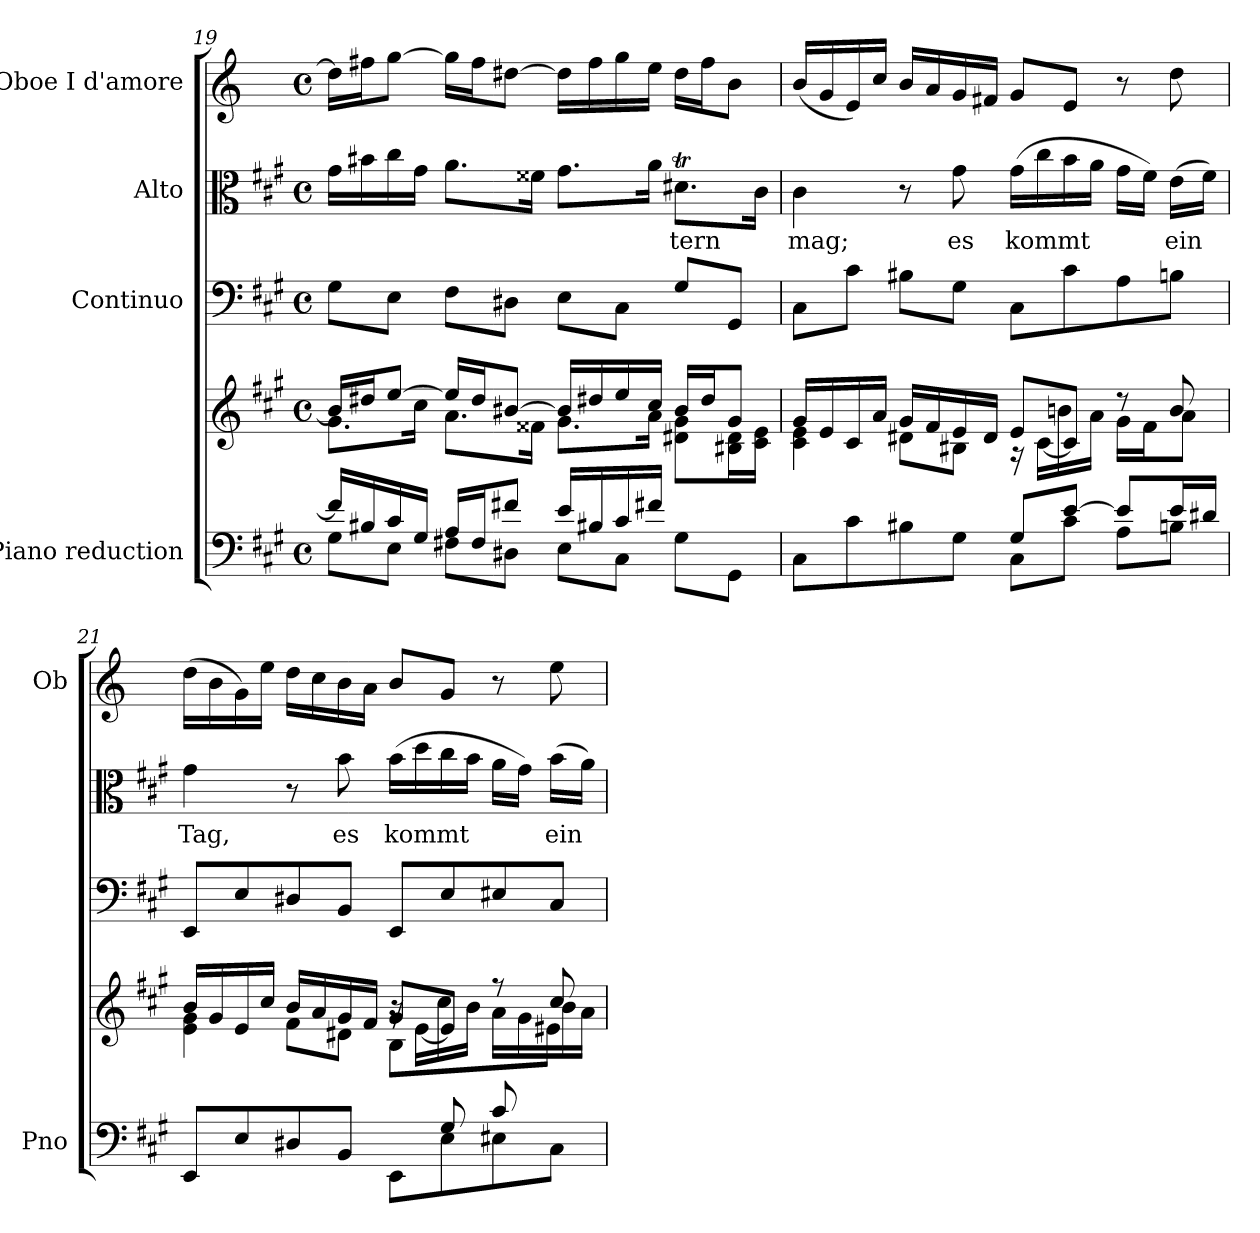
**kern	**kern	**kern	**kern	**text	**kern
*part4	*part4	*part3	*part2	*part2	*part1
*staff5	*staff4	*staff3	*staff2	*staff2	*staff1
*I"Piano reduction	*	*I"Continuo	*I"Alto	*	*I"Oboe I d'amore
*I'Pno	*	*	*	*	*I'Ob
*clefF4	*clefG2	*clefF4	*clefC3	*	*clefG2
*	*	*	*	*	*ITrd2c3
*k[f#c#g#]	*k[f#c#g#]	*k[f#c#g#]	*k[f#c#g#]	*	*k[f#c#g#]
*M4/4	*M4/4	*M4/4	*M4/4	*	*M4/4
*met(c)	*met(c)	*met(c)	*met(c)	*	*met(c)
=19	=19	=19	=19	=19	=19
*^	*^	*	*	*	*
16f#/LL]	8G#\L	16b#/LL]	8.g#\L	8G#\L	16g#\LL	.	16b#\LL]
16B#X/	.	16dd#X/J	.	.	16b#X\	.	16dd#X\J
16c#/	8E\J	[8ee/J	.	8E\J	16cc#\	.	[8ee\J
16G#/JJ	.	.	16cc#\Jk	.	16g#\JJ	.	.
16A/LL	8F#X\L	16ee/LL]	8.a\L	8F#\L	8.a\L	.	16ee\LL]
16F#/J	.	16dd#/J	.	.	.	.	16dd#\J
8f#X/J	8D#X\J	[8b#X/J	.	8D#X\J	.	.	[8b#X\J
.	.	.	16f##X\Jk	.	16f##X\Jk	.	.
16e/LL	8E\L	16b#/LL]	8.g#\L	8E\L	8.g#\L	.	16b#\LL]
16B#X/	.	16dd#X/	.	.	.	.	16dd#\
16c#/	8C#\J	16ee/	.	8C#\J	.	.	16ee\
16f#X/JJ	.	16cc#/JJ	16a\Jk	.	16a\Jk	.	16cc#\JJ
!	!	!	!	!	!	!LO:LY:b	!
4ryy	8G#\L	16b#/LL	8d#X\ 8g#\L	8G#/L	8.d#Xt\L	-tern	16b#\LL
.	.	16dd#/J	.	.	.	.	16dd#\J
.	8GG#\J	8g#/J	16B#X\ 16d#\L	8GG#/J	.	.	8g#\J
.	.	.	16c#\ 16e\JJ	.	16c#\Jk	.	.
!!LO:LB:g=z
=20	=20	=20	=20	=20	=20	=20	=20
!	!	!	!	!	!	!LO:LY:b	!
2ryy	8C#\L	16g#/LL	4c#\ 4e\	8C#\L	4c#\	mag;	(16g#/LL
.	.	16e/	.	.	.	.	16e/
.	8c#\	16c#/	.	8c#\J	.	.	16c#/)
.	.	16a/JJ	.	.	.	.	16a/JJ
.	8B#X\	16g#/LL	8d#X\L	8B#X\L	8r	.	16g#/LL
.	.	16f#/	.	.	.	.	16f#/
!	!	!	!	!	!	!LO:LY:b	!
.	8G#\J	16e/	8B#X\J	8G#\J	8g#\	es	16e/
.	.	16d#/JJ	.	.	.	.	16d#X/JJ
!	!	!	!	!	!	!LO:LY:b	!
8G#/L	8C#\L	8e/L	16r	8C#\L	(16g#\LL	kommt	8e/L
.	.	.	[>16c#\LL	.	16cc#\	.	.
[8e/J	8c#\J	8c#/J]	16bn\	8c#\	16b\	.	8c#/J
.	.	.	16a\JJ	.	16a\JJ	.	.
8e/L]	8A\L	8r	16g#\LL	8A\	16g#\LL	.	8r
.	.	.	16f#\J	.	16f#\JJ)	.	.
!	!	!	!	!	!	!LO:LY:b	!
16e/L	8Bn\J	8b/	8a\J	8Bn\J	(16e\LL	ein	8b\
16d#X/JJ	.	.	.	.	16f#\JJ)	.	.
=21	=21	=21	=21	=21	=21	=21	=21
*	*	*	*^	*	*	*	*
!	!	!	!	!	!	!	!LO:LY:b	!
8EE/L	2ryy	16b/LL	4e\ 4g#\	2ryy	8EE/L	4g#\	Tag,	(16b\LL
.	.	16g#/	.	.	.	.	.	16g#\
8E/	.	16e/	.	.	8E/	.	.	16e\)
.	.	16cc#/JJ	.	.	.	.	.	16cc#\JJ
8D#X/	.	16b/LL	8f#\L	.	8D#X/	8r	.	16b\LL
.	.	16a/	.	.	.	.	.	16a\
!	!	!	!	!	!	!	!LO:LY:b	!
8BB/J	.	16g#/	8d#X\J	.	8BB/J	8b\	es	16g#\
.	.	16f#/JJ	.	.	.	.	.	16f#\JJ
!	!	!	!	!	!	!	!LO:LY:b	!
8ryy	8EE\L	8g#/L	16r	8B\L	8EE/L	(16b\LL	kommt	8g#/L
.	.	.	[16e\LL	.	.	16dd\	.	.
8G#/	8E\	8e/J]	16cc#\	4ryy	8E/	16cc#\	.	8e/J
.	.	.	16b\JJ	.	.	16b\JJ	.	.
8c#/	8E#X\	8r	16a\LL	.	8E#X/	16a\LL	.	8r
.	.	.	16g#\	.	.	16g#\JJ)	.	.
!	!	!	!	!	!	!	!LO:LY:b	!
8ryy	8C#\J	8cc#/	16b\	8e#X\J	8C#/J	(16b\LL	ein	8cc#\
.	.	.	16a\JJ	.	.	16a\JJ)	.	.
*v	*v	*	*	*	*	*	*	*
*	*v	*v	*v	*	*	*	*
=	=	=	=	=	=
*-	*-	*-	*-	*-	*-
